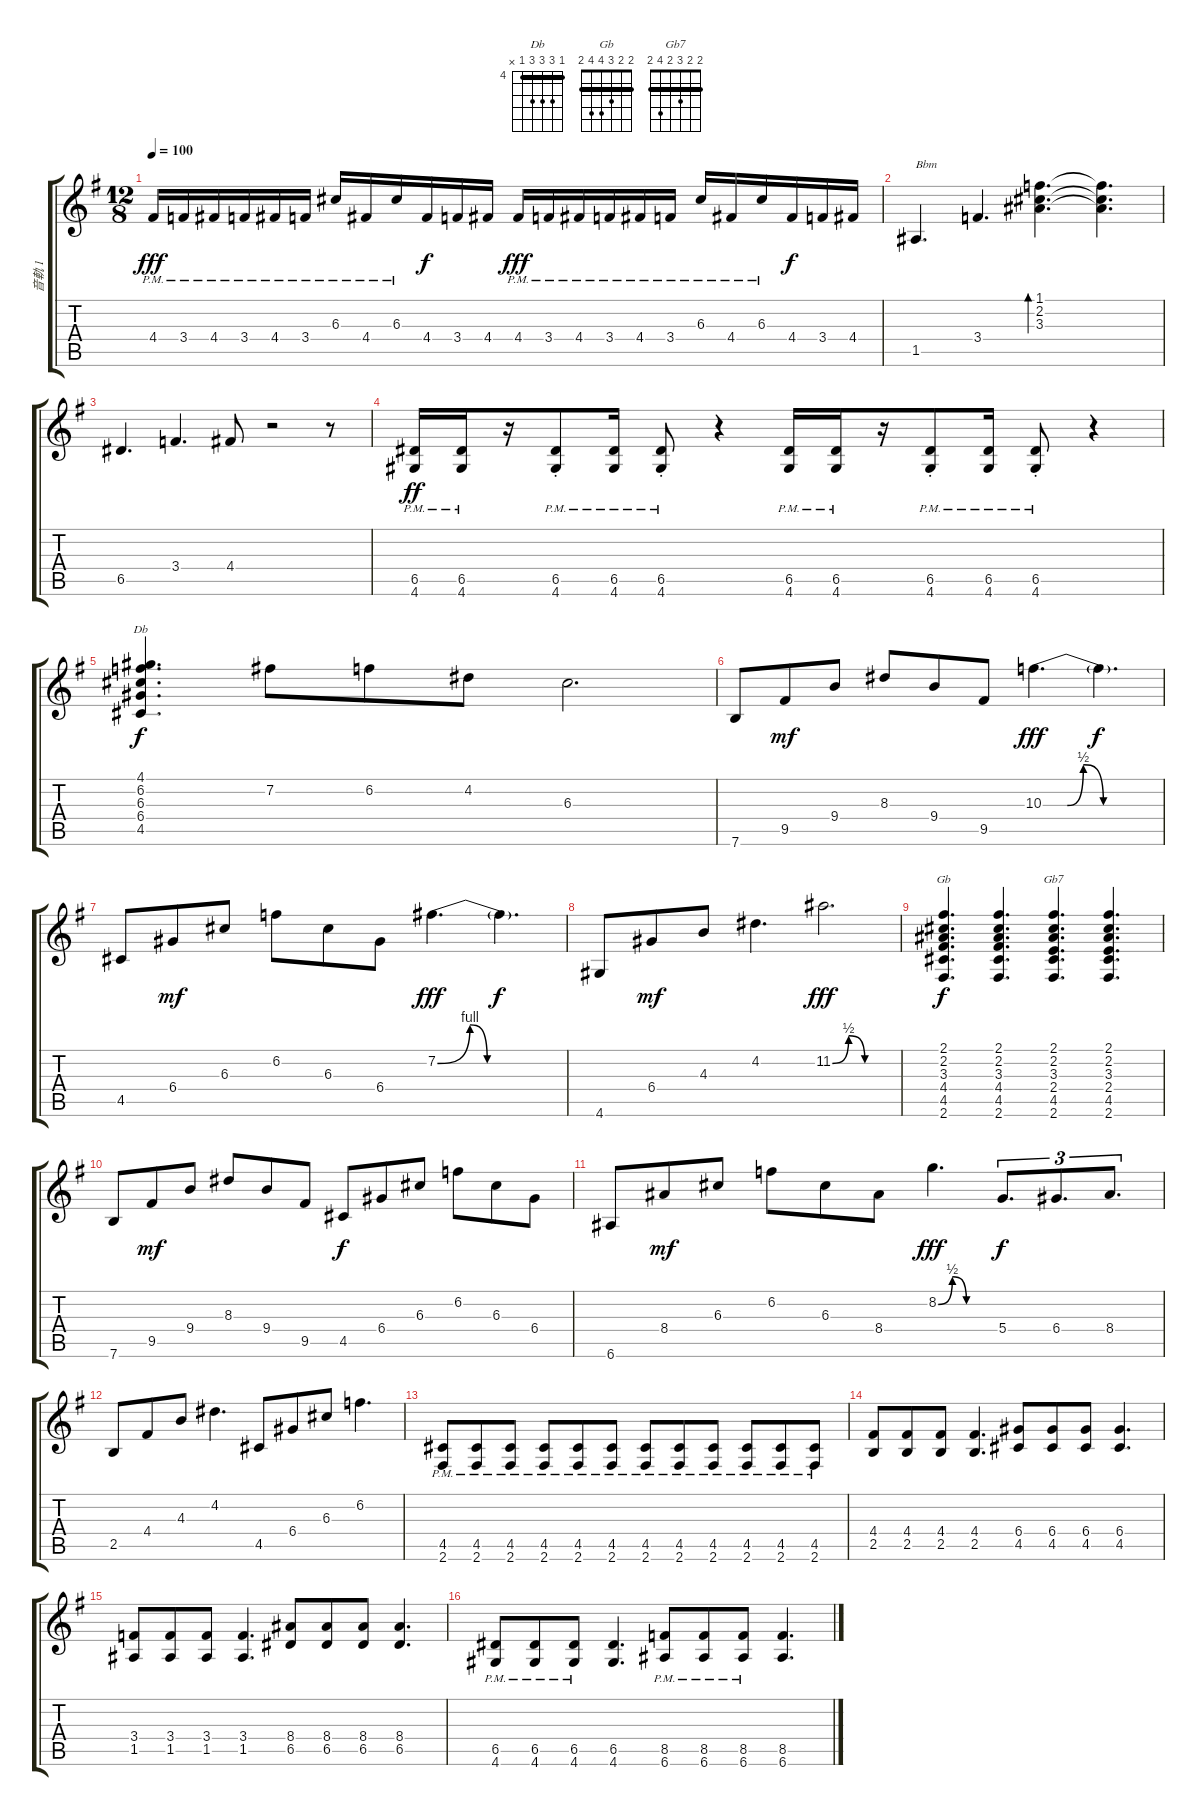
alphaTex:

\track ("音軌 1" "音軌 1") {instrument electricguitarjazz}
\staff {score tabs}
\tuning (E4 B3 G3 D3 A2 E2) {hide}
\chord ("Db" 4 6 6 6 4 x) {firstfret 4 barre 4}
\chord ("Gb" 2 2 3 4 4 2) {barre 2}
\chord ("Gb7" 2 2 3 2 4 2) {barre 2}
\ts (12 8)
\tempo 100
\clef g2
\ks g
4.4{pm}.16{dy fff} 3.4{pm}.16 4.4{pm}.16 3.4{pm}.16 4.4{pm}.16 3.4{pm}.16 6.3{pm}.16 4.4{pm}.16 6.3{pm}.16 4.4.16{dy f} 3.4.16 4.4.16 4.4{pm}.16{dy fff} 3.4{pm}.16 4.4{pm}.16 3.4{pm}.16 4.4{pm}.16 3.4{pm}.16 6.3{pm}.16 4.4{pm}.16 6.3{pm}.16 4.4.16{dy f} 3.4.16 4.4.16 |
1.5.4{d txt "Bbm"} 3.4.4{d} (1.1 2.2 3.3).4{d bd 240} (1.1{t} 2.2{t} 3.3{t}).4{d} |
6.5.4{d} 3.4.4{d} 4.4.8 r.2 r.8 |
(6.5{pm} 4.6{pm}).16{dy ff} (6.5{pm} 4.6{pm}).16 r.16 (6.5{pm st} 4.6{pm st}).8 (6.5{pm} 4.6{pm}).16 (6.5{pm st} 4.6{pm st}).8 r.4 (6.5{pm} 4.6{pm}).16 (6.5{pm} 4.6{pm}).16 r.16 (6.5{pm st} 4.6{pm st}).8 (6.5{pm} 4.6{pm}).16 (6.5{pm st} 4.6{pm st}).8 r.4 |
(4.1 6.2 6.3 6.4 4.5).4{d ch "Db" dy f} 7.2.8 6.2.8 4.2.8 6.3.2{d} |
7.6.8{instrument overdrivenguitar} 9.5.8{dy mf} 9.4.8 8.3.8 9.4.8 9.5.8 10.3{be (custom 0 0 12 0 20 2 30 0 45 0 60 0)}.4{d dy fff} 10.3{t}.4{d dy f} |
4.5.8 6.4.8{dy mf} 6.3.8 6.2.8 6.3.8 6.4.8 7.2{be (custom 0 0 15 4 23 0 45 0 60 0)}.4{d dy fff} 7.2{t}.4{d dy f} |
4.6.8 6.4.8{dy mf} 4.3.8 4.2.4{d} 11.2{be (custom 0 0 15 2 30 0 45 0 60 0)}.2{d dy fff} |
(2.1 2.2 3.3 4.4 4.5 2.6).4{d ch "Gb" dy f} (2.1 2.2 3.3 4.4 4.5 2.6).4{d} (2.1 2.2 3.3 2.4 4.5 2.6).4{d ch "Gb7"} (2.1 2.2 3.3 2.4 4.5 2.6).4{d} |
7.6.8 9.5.8{dy mf} 9.4.8 8.3.8 9.4.8 9.5.8 4.5.8{dy f} 6.4.8 6.3.8 6.2.8 6.3.8 6.4.8 |
6.6.8 8.4.8{dy mf} 6.3.8 6.2.8 6.3.8 8.4.8 8.2{be (custom 0 0 15 2 30 0 45 0 60 0)}.4{d dy fff} 5.4.8{d tu (3 2) dy f} 6.4.8{d tu (3 2)} 8.4.8{d tu (3 2)} |
2.5.8 4.4.8 4.3.8 4.2.4{d} 4.5.8 6.4.8 6.3.8 6.2.4{d} |
(4.5{pm} 2.6{pm}).8 (4.5{pm} 2.6{pm}).8 (4.5{pm} 2.6{pm}).8 (4.5{pm} 2.6{pm}).8 (4.5{pm} 2.6{pm}).8 (4.5{pm} 2.6{pm}).8 (4.5{pm} 2.6{pm}).8 (4.5{pm} 2.6{pm}).8 (4.5{pm} 2.6{pm}).8 (4.5{pm} 2.6{pm}).8 (4.5{pm} 2.6{pm}).8 (4.5{pm} 2.6{pm}).8 |
(4.4 2.5).8 (4.4 2.5).8 (4.4 2.5).8 (4.4 2.5).4{d} (6.4 4.5).8 (6.4 4.5).8 (6.4 4.5).8 (6.4 4.5).4{d} |
(3.4 1.5).8 (3.4 1.5).8 (3.4 1.5).8 (3.4 1.5).4{d} (8.4 6.5).8 (8.4 6.5).8 (8.4 6.5).8 (8.4 6.5).4{d} |
(6.5{pm} 4.6{pm}).8 (6.5{pm} 4.6{pm}).8 (6.5{pm} 4.6{pm}).8 (6.5 4.6).4{d} (8.5{pm} 6.6{pm}).8 (8.5{pm} 6.6{pm}).8 (8.5{pm} 6.6{pm}).8 (8.5 6.6).4{d}
